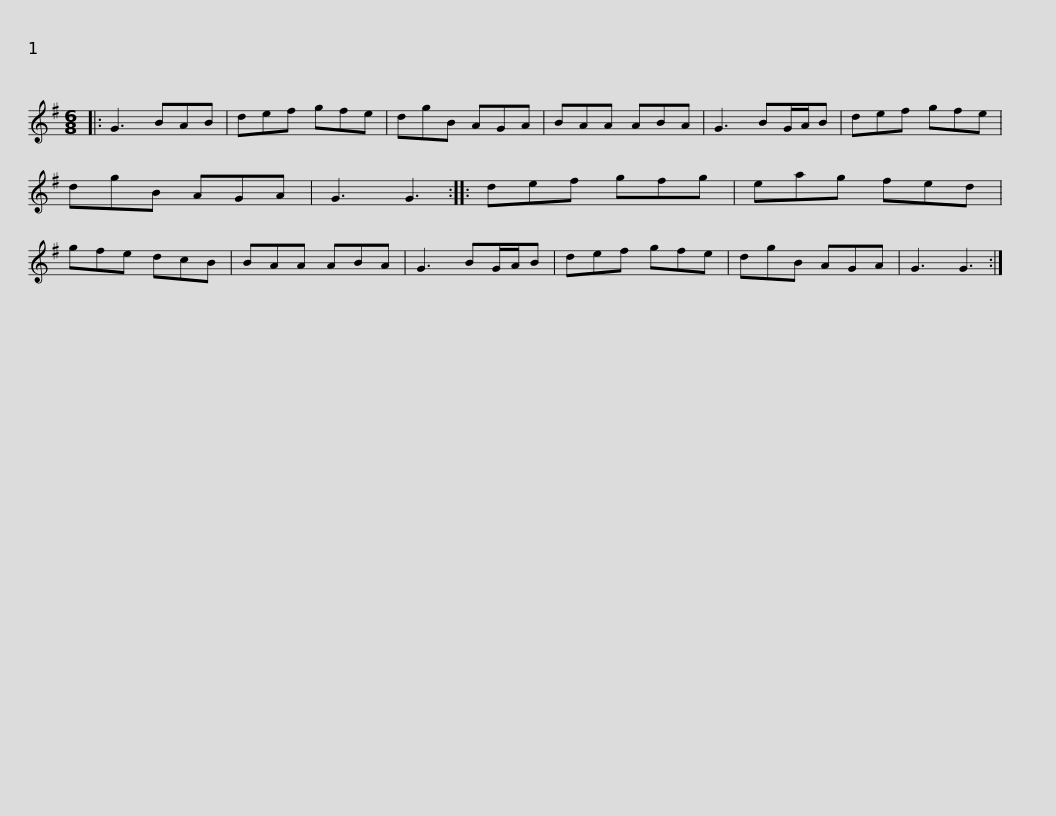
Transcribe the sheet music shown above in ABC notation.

X:1
L:1/8
M:6/8
I:linebreak $
K:G
V:1 treble
V:1
|: G3 BAB | def gfe | dgB AGA | BAA ABA | G3 BG/A/B | %5
 def gfe | dgB AGA | G3 G3 ::$ def gfg | eag fed | %10
 gfe dcB | BAA ABA | G3 BG/A/B | def gfe | dgB AGA |$ %15
 G3 G3 :| %16
